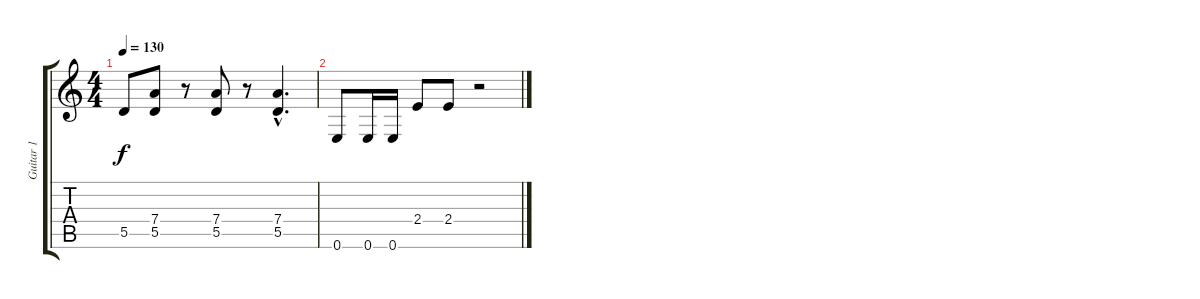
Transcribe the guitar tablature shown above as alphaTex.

\track ("Guitar 1" "Guitar 1") {instrument overdrivenguitar}
\staff {score tabs}
\tuning (E4 B3 G3 D3 A2 E2) {hide}
\ts (4 4)
\tempo 130
\clef g2
\ks c
5.5.8{dy f} (7.4 5.5).8 r.8 (7.4 5.5).8 r.8 (7.4{hac} 5.5{hac}).4{d} |
0.6.8 0.6.16 0.6.16 2.4.8 2.4.8 r.2
